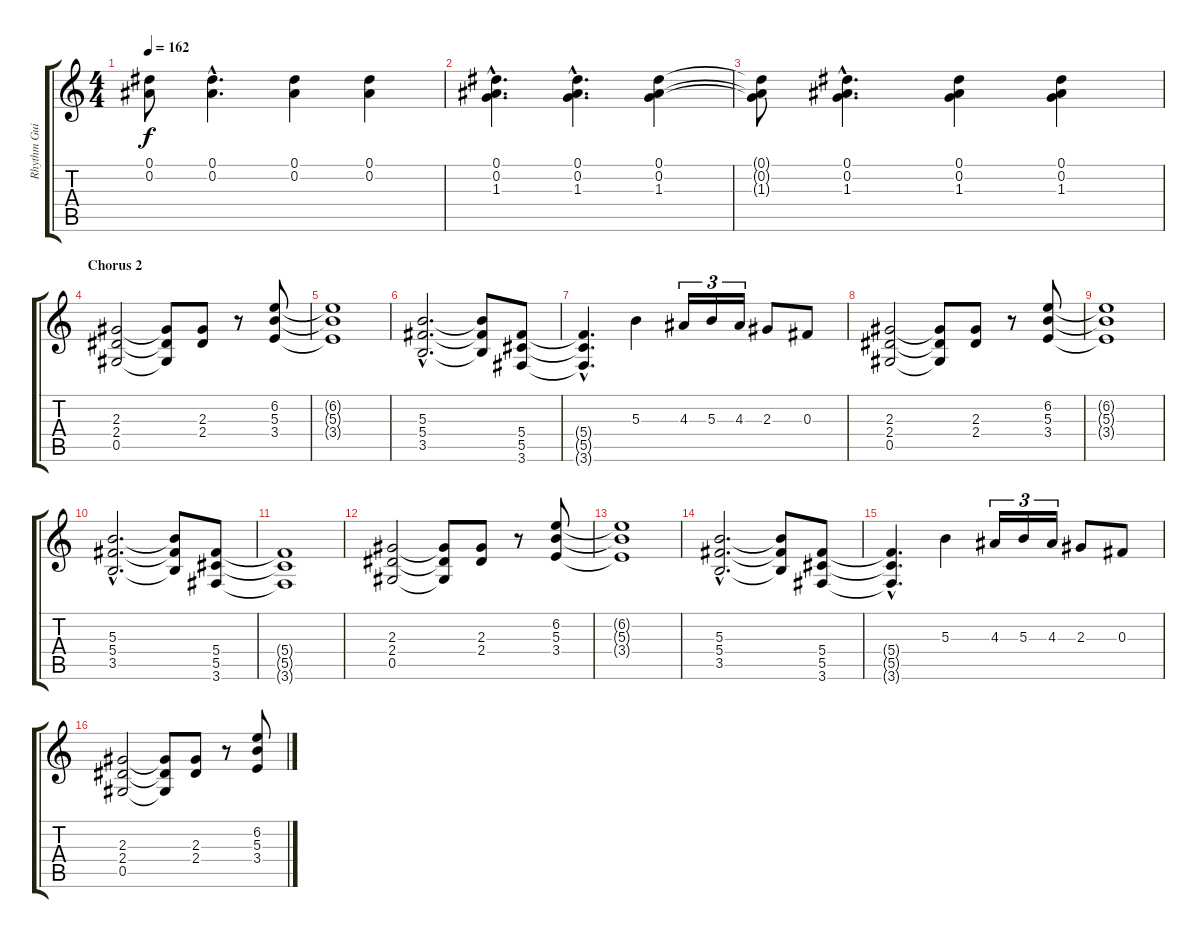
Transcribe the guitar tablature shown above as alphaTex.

\track ("Rhythm Guitar 1" "Rhythm Gui") {instrument distortionguitar}
\staff {score tabs}
\tuning (Eb4 Bb3 Gb3 Db3 Ab2 Eb2) {hide}
\ts (4 4)
\tempo 162
\clef g2
\ks c
(0.1{t} 0.2{t}).8{dy f} (0.1{hac} 0.2{hac}).4{d} (0.1 0.2).4 (0.1 0.2).4 |
(0.1{hac} 0.2{hac} 1.3{hac}).4{d} (0.1{hac} 0.2{hac} 1.3{hac}).4{d} (0.1 0.2 1.3).4 |
(0.1{t} 0.2{t} 1.3{t}).8 (0.1{hac} 0.2{hac} 1.3{hac}).4{d} (0.1 0.2 1.3).4 (0.1 0.2 1.3).4 |
\section ("" "Chorus 2")
(2.3 2.4 0.5).2 (2.3{t} 2.4{t} 0.5{t}).8 (2.3 2.4).8 r.8 (6.2 5.3 3.4).8 |
(6.2{t} 5.3{t} 3.4{t}).1 |
(5.3{hac} 5.4{hac} 3.5{hac}).2{d} (5.3{t} 5.4{t} 3.5{t}).8 (5.4 5.5 3.6).8 |
(5.4{hac t} 5.5{hac t} 3.6{hac t}).4{d} 5.3.4 4.3.16{tu (3 2)} 5.3.16{tu (3 2)} 4.3.16{tu (3 2)} 2.3.8 0.3.8 |
(2.3 2.4 0.5).2 (2.3{t} 2.4{t} 0.5{t}).8 (2.3 2.4).8 r.8 (6.2 5.3 3.4).8 |
(6.2{t} 5.3{t} 3.4{t}).1 |
(5.3{hac} 5.4{hac} 3.5{hac}).2{d} (5.3{t} 5.4{t} 3.5{t}).8 (5.4 5.5 3.6).8 |
(5.4{t} 5.5{t} 3.6{t}).1 |
(2.3 2.4 0.5).2 (2.3{t} 2.4{t} 0.5{t}).8 (2.3 2.4).8 r.8 (6.2 5.3 3.4).8 |
(6.2{t} 5.3{t} 3.4{t}).1 |
(5.3{hac} 5.4{hac} 3.5{hac}).2{d} (5.3{t} 5.4{t} 3.5{t}).8 (5.4 5.5 3.6).8 |
(5.4{hac t} 5.5{hac t} 3.6{hac t}).4{d} 5.3.4 4.3.16{tu (3 2)} 5.3.16{tu (3 2)} 4.3.16{tu (3 2)} 2.3.8 0.3.8 |
(2.3 2.4 0.5).2 (2.3{t} 2.4{t} 0.5{t}).8 (2.3 2.4).8 r.8 (6.2 5.3 3.4).8
